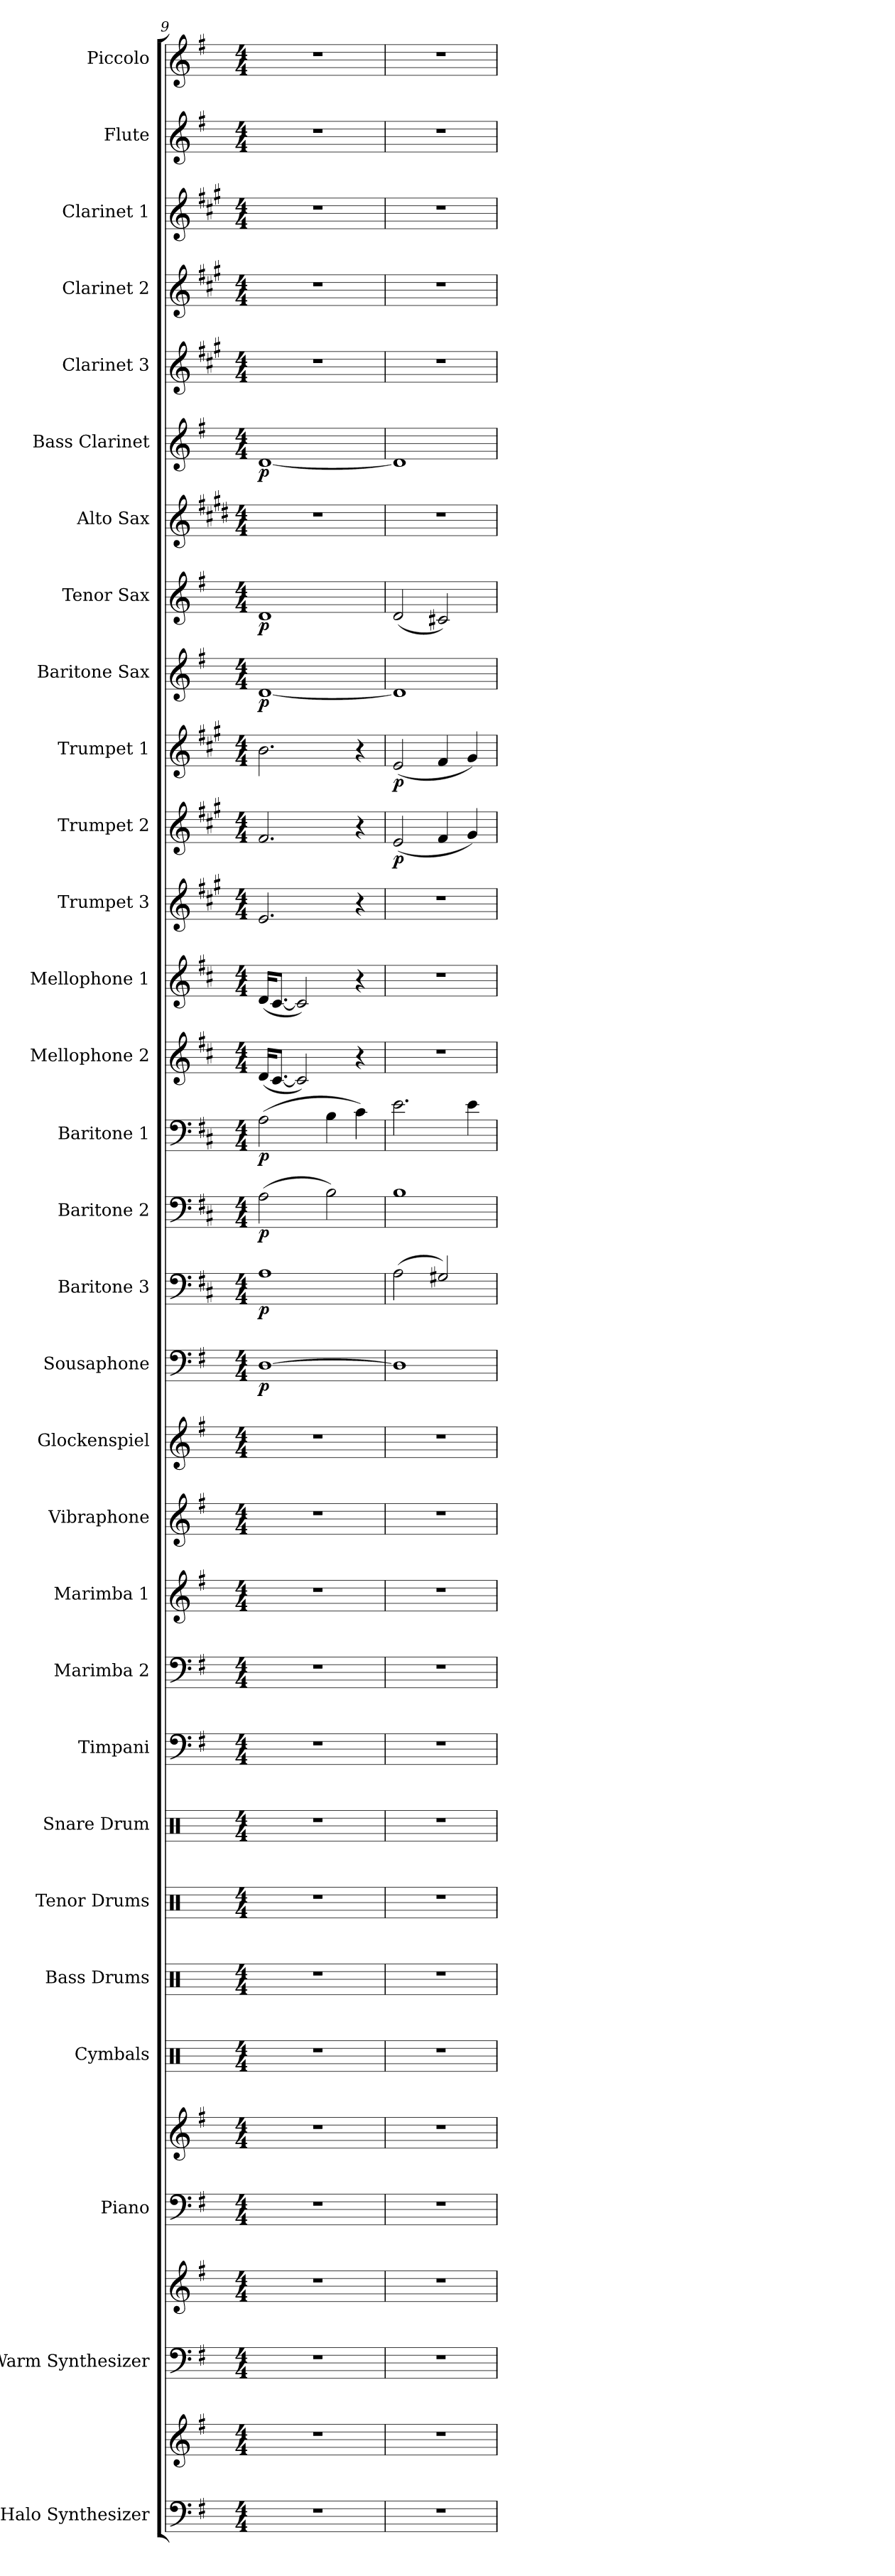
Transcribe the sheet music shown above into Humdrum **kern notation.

**kern	**kern	**kern	**kern	**kern	**kern	**kern	**kern	**kern	**kern	**kern	**kern	**kern	**kern	**kern	**kern	**dynam	**kern	**dynam	**kern	**dynam	**kern	**dynam	**kern	**kern	**kern	**kern	**dynam	**kern	**dynam	**kern	**dynam	**kern	**dynam	**kern	**kern	**dynam	**kern	**kern	**kern	**kern	**kern
*part30	*part30	*part29	*part29	*part28	*part28	*part27	*part26	*part25	*part24	*part23	*part22	*part21	*part20	*part19	*part18	*part18	*part17	*part17	*part16	*part16	*part15	*part15	*part14	*part13	*part12	*part11	*part11	*part10	*part10	*part9	*part9	*part8	*part8	*part7	*part6	*part6	*part5	*part4	*part3	*part2	*part1
*staff33	*staff32	*staff31	*staff30	*staff29	*staff28	*staff27	*staff26	*staff25	*staff24	*staff23	*staff22	*staff21	*staff20	*staff19	*staff18	*staff18	*staff17	*staff17	*staff16	*staff16	*staff15	*staff15	*staff14	*staff13	*staff12	*staff11	*staff11	*staff10	*staff10	*staff9	*staff9	*staff8	*staff8	*staff7	*staff6	*staff6	*staff5	*staff4	*staff3	*staff2	*staff1
*I"Halo Synthesizer	*	*I"Warm Synthesizer	*	*I"Piano	*	*I"Cymbals	*I"Bass Drums	*I"Tenor Drums	*I"Snare Drum	*I"Timpani	*I"Marimba 2	*I"Marimba 1	*I"Vibraphone	*I"Glockenspiel	*I"Sousaphone	*	*I"Baritone 3	*	*I"Baritone 2	*	*I"Baritone 1	*	*I"Mellophone 2	*I"Mellophone 1	*I"Trumpet 3	*I"Trumpet 2	*	*I"Trumpet 1	*	*I"Baritone Sax	*	*I"Tenor Sax	*	*I"Alto Sax	*I"Bass Clarinet	*	*I"Clarinet 3	*I"Clarinet 2	*I"Clarinet 1	*I"Flute	*I"Piccolo
*I'Synth. 2	*	*I'Synth. 1	*	*I'Pno.	*	*I'Cym.	*I'B.D.	*I'T.D.	*I'S.D.	*I'Timp.	*I'Mrm. 2	*I'Mrm. 1	*I'Vib.	*I'Glk.	*	*	*I'Bar. 3	*	*I'Bar. 2	*	*I'Bar. 1	*	*I'Mph. 2	*I'Mph. 1	*I'Tpt. 3	*I'Tpt. 2	*	*I'Tpt. 1	*	*I'Bari. Sax.	*	*I'T. Sax.	*	*I'A. Sax.	*I'B. Cl.	*	*I'Cl. 3	*I'Cl. 2	*I'Cl. 1	*I'Fl.	*I'Picc.
*clefF4	*clefG2	*clefF4	*clefG2	*clefF4	*clefG2	*clefX	*clefX	*clefX	*clefX	*clefF4	*clefF4	*clefG2	*clefG2	*clefG2	*clefF4	*	*clefF4	*	*clefF4	*	*clefF4	*	*clefG2	*clefG2	*clefG2	*clefG2	*	*clefG2	*	*clefG2	*	*clefG2	*	*clefG2	*clefG2	*	*clefG2	*clefG2	*clefG2	*clefG2	*clefG2
*	*	*	*	*	*	*	*	*	*	*	*	*	*	*ITrd-14c-24	*	*	*ITrd4c7	*	*ITrd4c7	*	*ITrd4c7	*	*ITrd4c7	*ITrd4c7	*ITrd1c2	*ITrd1c2	*	*ITrd1c2	*	*ITrd12c21	*	*ITrd8c14	*	*ITrd5c9	*ITrd8c14	*	*ITrd1c2	*ITrd1c2	*ITrd1c2	*	*ITrd-7c-12
*k[f#]	*k[f#]	*k[f#]	*k[f#]	*k[f#]	*k[f#]	*k[]	*k[]	*k[]	*k[]	*k[f#]	*k[f#]	*k[f#]	*k[f#]	*k[f#]	*k[f#]	*	*k[f#]	*	*k[f#]	*	*k[f#]	*	*k[f#]	*k[f#]	*k[f#]	*k[f#]	*	*k[f#]	*	*k[f#]	*	*k[f#]	*	*k[f#]	*k[f#]	*	*k[f#]	*k[f#]	*k[f#]	*k[f#]	*k[f#]
*M4/4	*M4/4	*M4/4	*M4/4	*M4/4	*M4/4	*M4/4	*M4/4	*M4/4	*M4/4	*M4/4	*M4/4	*M4/4	*M4/4	*M4/4	*M4/4	*	*M4/4	*	*M4/4	*	*M4/4	*	*M4/4	*M4/4	*M4/4	*M4/4	*	*M4/4	*	*M4/4	*	*M4/4	*	*M4/4	*M4/4	*	*M4/4	*M4/4	*M4/4	*M4/4	*M4/4
=9	=9	=9	=9	=9	=9	=9	=9	=9	=9	=9	=9	=9	=9	=9	=9	=9	=9	=9	=9	=9	=9	=9	=9	=9	=9	=9	=9	=9	=9	=9	=9	=9	=9	=9	=9	=9	=9	=9	=9	=9	=9
!	!	!	!	!	!	!	!	!	!	!	!	!	!	!	!	!LO:DY:b	!	!LO:DY:b	!	!LO:DY:b	!	!LO:DY:b	!	!	!	!	!	!	!	!	!LO:DY:b	!	!LO:DY:b	!	!	!LO:DY:b	!	!	!	!	!
1r	1r	1r	1r	1r	1r	1r	1r	1r	1r	1r	1r	1r	1r	1r	[1D	p	1D	p	(>2D\	p	(>2D\	p	(<16G/KL	(<16G/KL	2.d/	2.e/	.	2.a\	.	[1D	p	1D	p	1r	[1D	p	1r	1r	1r	1r	1r
.	.	.	.	.	.	.	.	.	.	.	.	.	.	.	.	.	.	.	.	.	.	.	[8.F#/J	[8.F#/J	.	.	.	.	.	.	.	.	.	.	.	.	.	.	.	.	.
.	.	.	.	.	.	.	.	.	.	.	.	.	.	.	.	.	.	.	.	.	.	.	2F#/])	2F#/])	.	.	.	.	.	.	.	.	.	.	.	.	.	.	.	.	.
.	.	.	.	.	.	.	.	.	.	.	.	.	.	.	.	.	.	.	2E\)	.	4E\	.	.	.	.	.	.	.	.	.	.	.	.	.	.	.	.	.	.	.	.
.	.	.	.	.	.	.	.	.	.	.	.	.	.	.	.	.	.	.	.	.	4F#\)	.	4r	4r	4r	4r	.	4r	.	.	.	.	.	.	.	.	.	.	.	.	.
=10	=10	=10	=10	=10	=10	=10	=10	=10	=10	=10	=10	=10	=10	=10	=10	=10	=10	=10	=10	=10	=10	=10	=10	=10	=10	=10	=10	=10	=10	=10	=10	=10	=10	=10	=10	=10	=10	=10	=10	=10	=10
!	!	!	!	!	!	!	!	!	!	!	!	!	!	!	!	!	!	!	!	!	!	!	!	!	!	!	!LO:DY:b	!	!LO:DY:b	!	!	!	!	!	!	!	!	!	!	!	!
1r	1r	1r	1r	1r	1r	1r	1r	1r	1r	1r	1r	1r	1r	1r	1D]	.	(>2D\	.	1E	.	2.A\	.	1r	1r	1r	(<2d/	p	(<2d/	p	1D]	.	(<2D/	.	1r	1D]	.	1r	1r	1r	1r	1r
.	.	.	.	.	.	.	.	.	.	.	.	.	.	.	.	.	2C#X/)	.	.	.	.	.	.	.	.	4e/	.	4e/	.	.	.	2C#X/)	.	.	.	.	.	.	.	.	.
.	.	.	.	.	.	.	.	.	.	.	.	.	.	.	.	.	.	.	.	.	4A\	.	.	.	.	4f#/)	.	4f#/)	.	.	.	.	.	.	.	.	.	.	.	.	.
=	=	=	=	=	=	=	=	=	=	=	=	=	=	=	=	=	=	=	=	=	=	=	=	=	=	=	=	=	=	=	=	=	=	=	=	=	=	=	=	=	=
*-	*-	*-	*-	*-	*-	*-	*-	*-	*-	*-	*-	*-	*-	*-	*-	*-	*-	*-	*-	*-	*-	*-	*-	*-	*-	*-	*-	*-	*-	*-	*-	*-	*-	*-	*-	*-	*-	*-	*-	*-	*-
